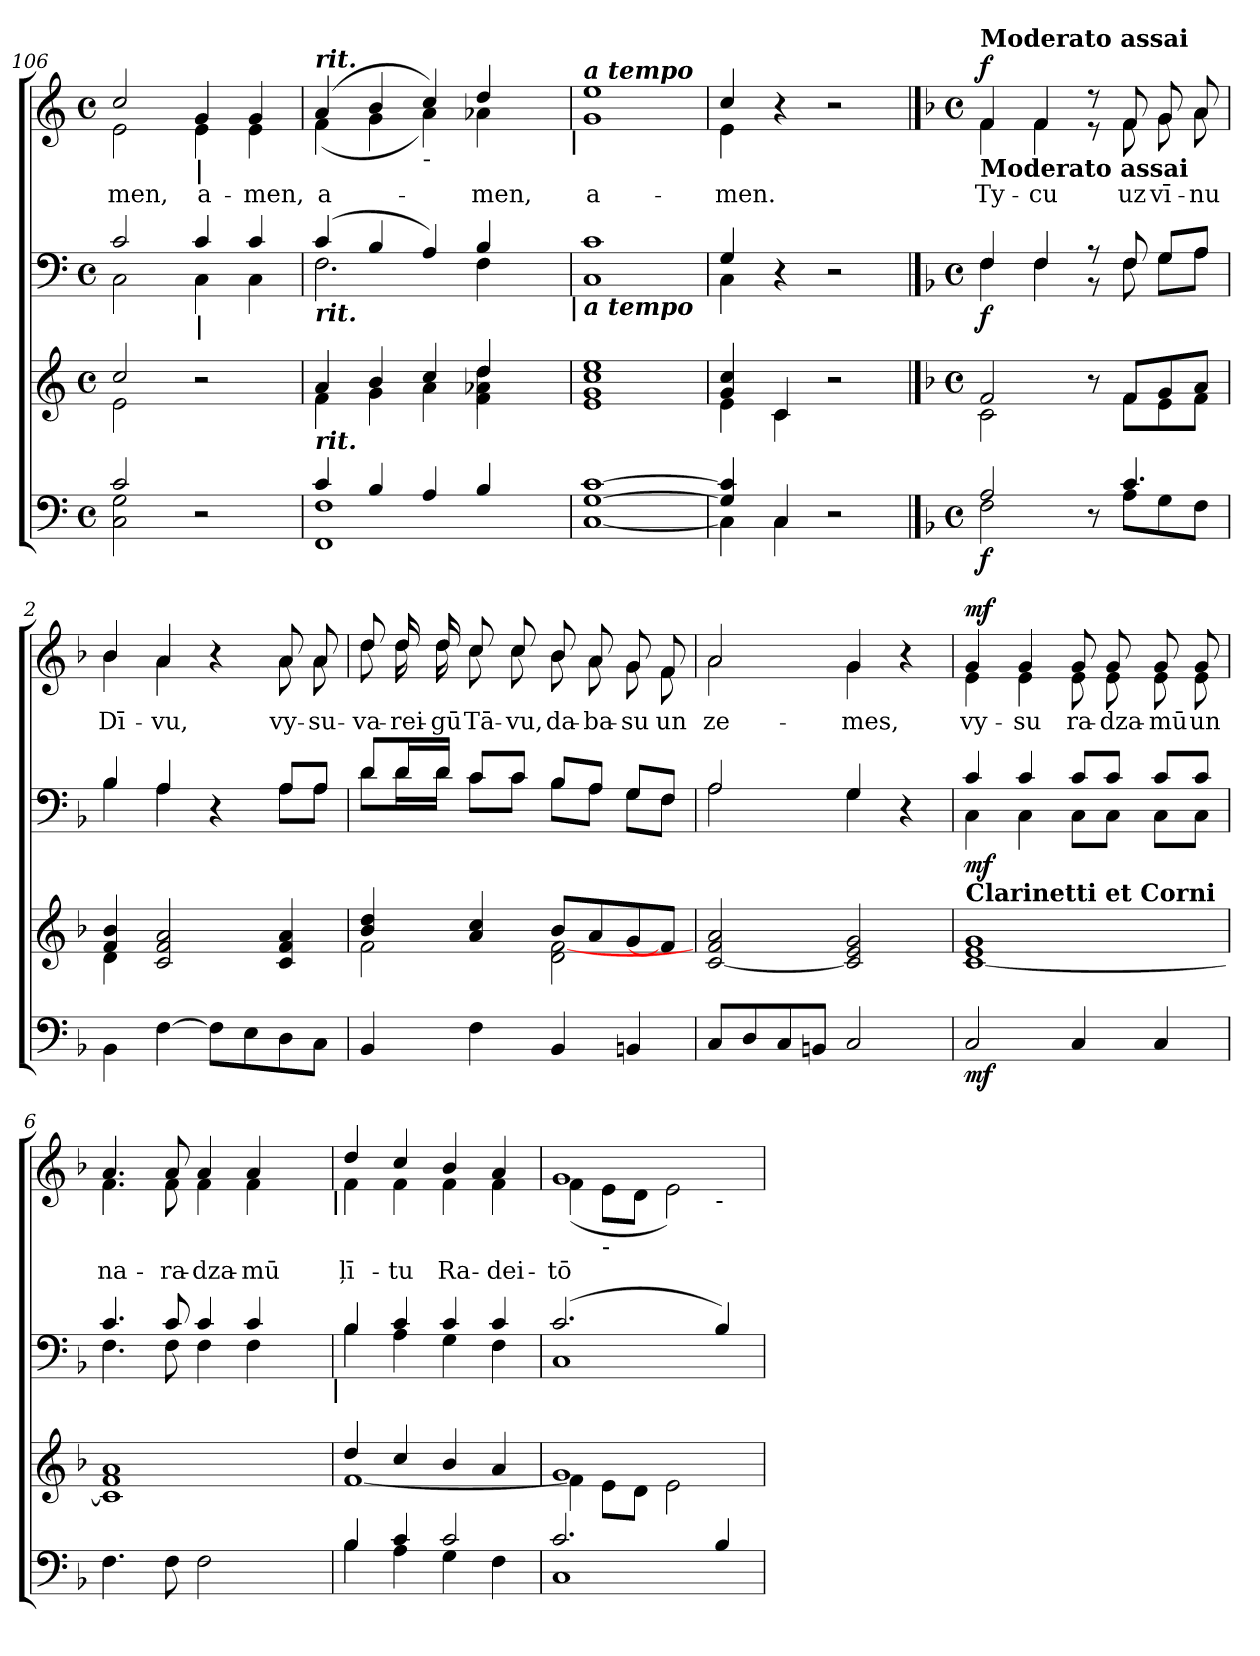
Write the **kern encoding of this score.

**kern	**dynam	**kern	**kern	**dynam	**kern	**text	**dynam
*part4	*part4	*part3	*part2	*part2	*part1	*part1	*part1
*staff4	*staff4	*staff3	*staff2	*staff2	*staff1	*staff1	*staff1
*clefF4	*	*clefG2	*clefF4	*	*clefG2	*	*
*k[]	*	*k[]	*k[]	*	*k[]	*	*
*C:	*	*C:	*C:	*	*C:	*	*
*M4/4	*	*M4/4	*M4/4	*	*M4/4	*	*
*met(c)	*	*met(c)	*met(c)	*	*met(c)	*	*
=106	=106	=106	=106	=106	=106	=106	=106
*^	*	*^	*^	*	*	*	*
!	!	!	!	!	!	!	!	!LO:TX:t=rit.	!	!
!	!	!	!	!	!	!	!	!	!LO:LY:b:color=#000000	!
*	*	*	*	*	*	*	*	*^	*	*
2ci/	2Ci\ 2Gi	.	2cci/	2ei\	2ci/	2Ci\	.	2cci/	2ei\	-men,	.
!	!	!	!	!	!	!	!	!LO:TX:b:B:t=|	!	!	!
!	!	!	!	!	!LO:TX:b:B:t=|	!	!	!	!	!	!
!	!	!	!	!	!	!	!	!	!	!LO:LY:b:color=#000000	!
2r	2ryy	.	2r	2ryy	4ci/	4Ci\	.	4gi/	4ei\	a-	.
!	!	!	!	!	!	!	!	!	!	!LO:LY:b:color=#000000	!
.	.	.	.	.	4ci/	4Ci\	.	4gi/	4ei\	-men,	.
*	*	*	*	*	*	*	*	*v	*v	*	*
=107	=107	=107	=107	=107	=107	=107	=107	=107	=107	=107
*	*	*	*	*^	*	*	*	*	*	*
*	*	*	*	*	*	*	*	*	*^	*	*
!	!	!	!	!	!	!	!	!	!LO:TX:a:Bi:t=rit.	!	!	!
!	!	!	!	!	!	!LO:TX:b:Bi:t=rit.	!	!	!	!	!	!
!	!	!	!LO:TX:b:Bi:t=rit.	!	!	!	!	!	!	!	!	!
!	!	!	!	!	!	!	!	!	!	!	!LO:LY:b:color=#000000	!
*	*	*	*	*	*	*	*^	*	*	*^	*	*
4ci/	1FFi 1Fi	.	4ai/	4fi\	2.ryy	(4ci/	2.Fi\	2ryy	.	(4ai/	(4fi\	2ryy	a-	.
4Bi/	.	.	4bi/	4gi\	.	4Bi/	.	.	.	4bi/	4gi\	.	.	.
!	!	!	!	!	!	!	!	!	!	!LO:TX:b:t=-	!	!	!	!
4Ai/	.	.	4cci/	4ai\	.	4Ai/)	.	4ryy	.	4cci/)	4ai\)	4ryy	.	.
!	!	!	!	!	!	!	!	!	!	!	!	!	!LO:LY:b:color=#000000	!
4Bi/	.	.	4ddi/	4fi\ 4a-Xi	4ddi\	4Bi/	4Fi\	8ryy	.	4ddi/	4a-Xi\	8ryy	-men,	.
.	.	.	.	.	.	.	.	16ryy	.	.	.	16ryy	.	.
.	.	.	.	.	.	.	.	32ryy	.	.	.	32ryy	.	.
.	.	.	.	.	.	.	.	64ryy	.	.	.	64ryy	.	.
.	.	.	.	.	.	.	.	128...ryy	.	.	.	128...ryy	.	.
!	!	!	!	!	!	!	!	!	!	!	!	!LO:TX:b:B:t=|	!	!
!	!	!	!	!	!	!	!	!LO:TX:b:B:t=|	!	!	!	!	!	!
.	.	.	.	.	.	.	.	1024ryy	.	.	.	1024ryy	.	.
*	*	*	*v	*v	*v	*	*	*	*	*v	*v	*v	*	*
*	*	*	*	*	*v	*v	*	*	*	*
=108	=108	=108	=108	=108	=108	=108	=108	=108	=108
*	*	*	*^	*	*^	*	*^	*	*
*	*	*	*	*^	*	*	*	*	*	*^	*	*
!	!	!	!	!	!	!	!	!	!	!LO:TX:a:Bi:t=a tempo	!	!	!	!
!	!	!	!	!	!	!LO:TX:b:Bi:t=a tempo	!	!	!	!	!	!	!	!
!	!	!	!LO:TX:b:Bi:t=a tempo	!	!	!	!	!	!	!	!	!	!	!
!	!	!	!	!	!	!	!	!	!	!	!	!	!LO:LY:b:color=#000000	!
*	*	*	*v	*v	*v	*	*	*	*	*	*v	*v	*	*
*	*	*	*	*	*v	*v	*	*	*	*	*
[<1Gi [>1ci	[<1Ci	.	1ei 1gi 1cci 1eei	1ci	1Ci	.	1eei	1gi	a-	.
=109	=109	=109	=109	=109	=109	=109	=109	=109	=109	=109
*	*	*	*^	*	*	*	*	*	*	*
!	!	!	!	!	!	!	!	!	!	!LO:LY:b:color=#000000	!
4Gi/] 4ci]	4Ci\]	.	4gi/ 4cci	4ei\	4Gi/	4Ci\	.	4cci/	4ei\	-men.	.
4Ci\	4Ci/	.	4ci/	4ci\	4r	4ryy	.	4r	4ryy	.	.
2r	2ryy	.	2r	2ryy	2r	2ryy	.	2r	2ryy	.	.
!!LO:PB:g=z	!!
==1	==1	==1	==1	==1	==1	==1	==1	==1	==1	==1	==1
*k[b-]	*	*	*k[b-]	*	*k[b-]	*	*	*k[b-]	*	*	*
*F:	*	*	*F:	*	*F:	*	*	*F:	*	*	*
*M4/4	*	*	*M4/4	*	*M4/4	*	*	*M4/4	*	*	*
*met(c)	*	*	*met(c)	*	*met(c)	*	*	*met(c)	*	*	*
*	*	*	*	*	*	*	*	*MM100	*	*	*
!	!	!	!	!	!	!	!	!LO:TX:a:B:t=Moderato assai	!	!	!
!	!	!	!	!	!	!	!	!LO:TX:b:B:t=Moderato assai	!	!	!
!	!	!	!	!	!	!	!	!	!	!LO:LY:b:color=#000000	!
2Ai/	2Fi\	f	2fi/	2ci\	4Fi/	4Fi\	f	4fi/	4fi\	Ty-	f
!	!	!	!	!	!	!	!	!	!	!LO:LY:b:color=#000000	!
.	.	.	.	.	4Fi/	4Fi\	.	4fi/	4fi\	-cu	.
8r	8ryy	.	8r	8ryy	8r	8r	.	8r	8r	.	.
!	!	!	!	!	!	!	!	!	!	!LO:LY:b:color=#000000	!
4.ci/	8Ai\L	.	8fi/L	8fi\L	8Fi/	8Fi\	.	8fi/	8fi\	uz	.
!	!	!	!	!	!	!	!	!	!	!LO:LY:b:color=#000000	!
.	8Gi\	.	8gi/	8ei\	8Gi/L	8Gi\L	.	8gi/	8gi\	vī-	.
!	!	!	!	!	!	!	!	!	!	!LO:LY:b:color=#000000	!
.	8Fi\J	.	8ai/J	8fi\J	8Ai/J	8Ai\J	.	8ai/	8ai\	-nu	.
*v	*v	*	*	*	*	*	*	*	*	*	*
=2	=2	=2	=2	=2	=2	=2	=2	=2	=2	=2
*^	*	*	*	*	*	*	*	*	*	*
!	!	!	!	!	!	!	!	!	!	!LO:LY:b:color=#000000	!
*v	*v	*	*	*	*	*	*	*	*	*	*
4BB-i\	.	4fi/ 4b-i	4di\	4B-i/	4B-i\	.	4b-i/	4b-i\	Dī-	.
!	!	!	!	!	!	!	!	!	!LO:LY:b:color=#000000	!
[>4Fi\	.	2ci/ 2fi 2ai	4ryy	4Ai/	4Ai\	.	4ai/	4ai\	-vu,	.
8Fi\L]	.	.	2ryy	4r	4ryy	.	4r	4ryy	.	.
8Ei\	.	.	.	.	.	.	.	.	.	.
!	!	!	!	!	!	!	!	!	!LO:LY:b:color=#000000	!
8Di\	.	4ci/ 4fi 4ai	.	8Ai/L	8Ai\L	.	8ai/	8ai\	vy-	.
!	!	!	!	!	!	!	!	!	!LO:LY:b:color=#000000	!
8Ci\J	.	.	.	8Ai/J	8Ai\J	.	8ai/	8ai\	-su-	.
=3	=3	=3	=3	=3	=3	=3	=3	=3	=3	=3
!	!	!	!	!	!	!	!	!	!LO:LY:b:color=#000000	!
4BB-i/	.	4b-i/ 4ddi	2fi\	8di/L	8di\L	.	8ddi/	8ddi\	-va-	.
!	!	!	!	!	!	!	!	!	!LO:LY:b:color=#000000	!
.	.	.	.	16di/L	16di\L	.	16ddi/	16ddi\	-rei-	.
!	!	!	!	!	!	!	!	!	!LO:LY:b:color=#000000	!
.	.	.	.	16di/JJ	16di\JJ	.	16ddi/	16ddi\	-gū	.
!	!	!	!	!	!	!	!	!	!LO:LY:b:color=#000000	!
4Fi\	.	4ai/ 4cci	.	8ci/L	8ci\L	.	8cci/	8cci\	Tā-	.
!	!	!	!	!	!	!	!	!	!LO:LY:b:color=#000000	!
.	.	.	.	8ci/J	8ci\J	.	8cci/	8cci\	-vu,	.
!	!	!	!	!	!	!	!	!	!LO:LY:b:color=#000000	!
4BB-i/	.	8b-i/L	2di\ [<2fi	8B-i/L	8B-i\L	.	8b-i/	8b-i\	da-	.
!	!	!	!	!	!	!	!	!	!LO:LY:b:color=#000000	!
.	.	8ai/	.	8Ai/J	8Ai\J	.	8ai/	8ai\	-ba-	.
!	!	!	!	!	!	!	!	!	!LO:LY:b:color=#000000	!
4BBni/	.	8gi/	.	8Gi/L	8Gi\L	.	8gi/	8gi\	-su	.
!	!	!	!	!	!	!	!	!	!LO:LY:b:color=#000000	!
.	.	8fi/J]	.	8Fi/J	8Fi\J	.	8fi/	8fi\	un	.
*	*	*v	*v	*	*	*	*	*	*	*
=4	=4	=4	=4	=4	=4	=4	=4	=4	=4
!	!	!	!	!	!	!	!	!LO:LY:b:color=#000000	!
8Ci/L	.	[<2ci/ 2fi 2ai	2Ai/	2Ai\	.	2ai/	2ai\	ze-	.
8Di/	.	.	.	.	.	.	.	.	.
8Ci/	.	.	.	.	.	.	.	.	.
8BBni/J	.	.	.	.	.	.	.	.	.
!	!	!	!	!	!	!	!	!LO:LY:b:color=#000000	!
2Ci/	.	2ci/] 2ei 2gi	4Gi/	4Gi\	.	4gi/	4gi\	-mes,	.
.	.	.	4r	4ryy	.	4r	4ryy	.	.
!!LO:LB:g=z	!!
=5	=5	=5	=5	=5	=5	=5	=5	=5	=5
!	!	!LO:TX:a:B:t=Clarinetti et Corni	!	!	!	!	!	!	!
!	!	!	!	!	!	!	!	!LO:LY:b:color=#000000	!
2Ci/	mf	[<1ci 1ei 1gi	4ci/	4Ci\	mf	4gi/	4ei\	vy-	mf
!	!	!	!	!	!	!	!	!LO:LY:b:color=#000000	!
.	.	.	4ci/	4Ci\	.	4gi/	4ei\	-su	.
!	!	!	!	!	!	!	!	!LO:LY:b:color=#000000	!
4Ci/	.	.	8ci/L	8Ci\L	.	8gi/	8ei\	ra-	.
!	!	!	!	!	!	!	!	!LO:LY:b:color=#000000	!
.	.	.	8ci/J	8Ci\J	.	8gi/	8ei\	-dza-	.
!	!	!	!	!	!	!	!	!LO:LY:b:color=#000000	!
4Ci/	.	.	8ci/L	8Ci\L	.	8gi/	8ei\	-mū	.
!	!	!	!	!	!	!	!	!LO:LY:b:color=#000000	!
.	.	.	8ci/J	8Ci\J	.	8gi/	8ei\	un	.
*	*	*	*	*	*	*v	*v	*	*
=6	=6	=6	=6	=6	=6	=6	=6	=6
*	*	*	*	*	*	*^	*	*
!	!	!	!	!	!	!	!	!LO:LY:b:color=#000000	!
*	*	*	*	*^	*	*	*^	*	*
4.Fi\	.	1ci] 1fi 1ai	4.ci/	4.Fi\	2ryy	.	4.ai/	4.fi\	2ryy	na-	.
!	!	!	!	!	!	!	!	!	!	!LO:LY:b:color=#000000	!
8Fi\	.	.	8ci/	8Fi\	.	.	8ai/	8fi\	.	-ra-	.
!	!	!	!	!	!	!	!	!	!	!LO:LY:b:color=#000000	!
2Fi\	.	.	4ci/	4Fi\	4ryy	.	4ai/	4fi\	4ryy	-dza-	.
!	!	!	!	!	!	!	!	!	!	!LO:LY:b:color=#000000	!
.	.	.	4ci/	4Fi\	8ryy	.	4ai/	4fi\	8ryy	-mū	.
.	.	.	.	.	16ryy	.	.	.	16ryy	.	.
.	.	.	.	.	32ryy	.	.	.	32ryy	.	.
.	.	.	.	.	64ryy	.	.	.	64ryy	.	.
.	.	.	.	.	128...ryy	.	.	.	128...ryy	.	.
!	!	!	!	!	!	!	!	!	!LO:TX:b:B:t=|	!	!
!	!	!	!	!	!LO:TX:b:B:t=|	!	!	!	!	!	!
.	.	.	.	.	1024ryy	.	.	.	1024ryy	.	.
*	*	*	*	*v	*v	*	*	*	*	*	*
*	*	*	*	*	*	*v	*v	*v	*	*
=7	=7	=7	=7	=7	=7	=7	=7	=7
*^	*	*^	*	*	*	*	*	*
*	*	*	*	*	*	*^	*	*^	*	*
*	*	*	*	*	*	*	*	*	*	*^	*	*
!	!	!	!	!	!	!	!	!	!	!	!	!LO:LY:b:color=#000000	!
*	*	*	*	*	*	*v	*v	*	*	*	*	*	*
*	*	*	*	*	*	*	*	*	*v	*v	*	*
4B-i/	4B-i\	.	4ddi/	[<1fi	4B-i/	4B-i\	.	4ddi/	4fi\	ļī-	.
!	!	!	!	!	!	!	!	!	!	!LO:LY:b:color=#000000	!
4ci/	4Ai\	.	4cci/	.	4ci/	4Ai\	.	4cci/	4fi\	-tu	.
!	!	!	!	!	!	!	!	!	!	!LO:LY:b:color=#000000	!
2ci/	4Gi\	.	4b-i/	.	4ci/	4Gi\	.	4b-i/	4fi\	Ra-	.
!	!	!	!	!	!	!	!	!	!	!LO:LY:b:color=#000000	!
.	4Fi\	.	4ai/	.	4ci/	4Fi\	.	4ai/	4fi\	-dei-	.
*	*	*	*	*	*	*	*	*v	*v	*	*
=8	=8	=8	=8	=8	=8	=8	=8	=8	=8	=8
*	*	*	*	*	*	*	*	*^	*	*
!	!	!	!	!	!	!	!	!	!	!LO:LY:b:color=#000000	!
*	*	*	*	*	*	*	*	*	*^	*	*
2.ci/	1Ci	.	1gi	4fi\]	(2.ci/	1Ci	.	1gi	(4fi\	2.ryy	-tō-	.
!	!	!	!	!	!	!	!	!	!LO:TX:b:t=-	!	!	!
.	.	.	.	8ei\L	.	.	.	.	8ei\L	.	.	.
.	.	.	.	8di\J	.	.	.	.	8di\J	.	.	.
.	.	.	.	2ei\	.	.	.	.	2ei\)	.	.	.
!	!	!	!	!	!	!	!	!	!	!LO:TX:b:t=-	!	!
4B-i/	.	.	.	.	4B-i/)	.	.	.	.	4ryy	.	.
*v	*v	*	*	*	*v	*v	*	*v	*v	*v	*	*
*	*	*v	*v	*	*	*	*	*
=	=	=	=	=	=	=	=
*-	*-	*-	*-	*-	*-	*-	*-
